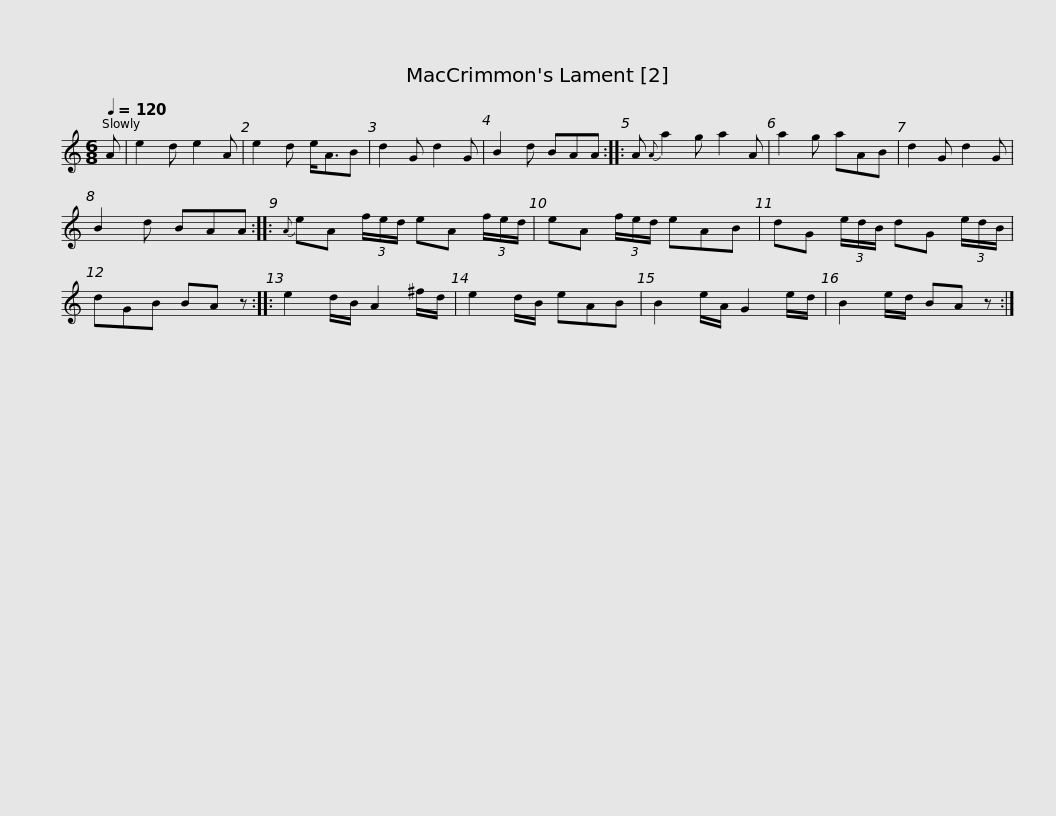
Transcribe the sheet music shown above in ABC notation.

X:1
L:1/8
Q:1/4=120
M:6/8
I:linebreak $
K:C
V:1 treble
V:1
 A | e2 d e2 A | e2 d e<AB | d2 G d2 G | B2 d BAA :: %5
 A{A} a2 g a2 A | a2 g aAB | d2 G d2 G |$ B2 d BAA ::{A} eA (3f/e/d/ eA (3f/e/d/ | %10
 eA (3f/e/d/ eAB | dG (3e/d/B/ dG (3e/d/B/ | dGB BA z :: e2 d/B/ A2 ^f/d/ |$ e2 d/B/ eAB | %15
 B2 e/A/ G2 e/d/ | B2 e/d/ BA z :| %17
